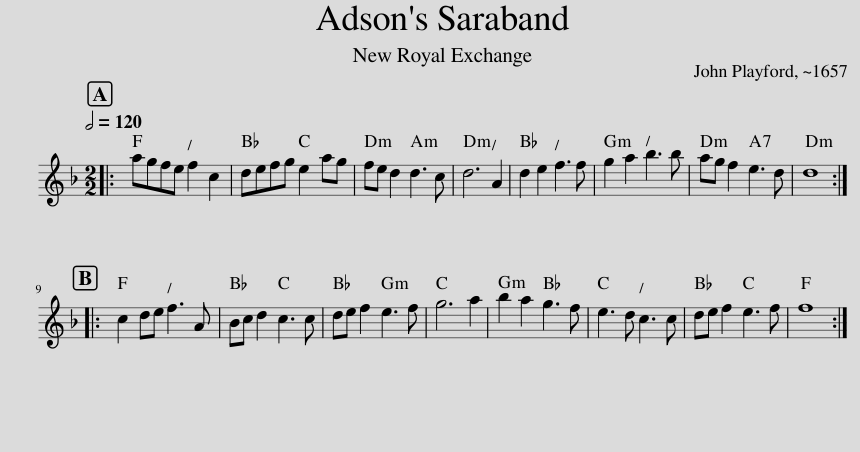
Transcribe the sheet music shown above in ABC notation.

X:1
L:1/8
Q:1/2=120
M:2/2
I:linebreak $
K:F
V:1 treble
V:1
|: agfe f2 c2 | defg e2 ag | fe d2 d3 c | d6 A2 | d2 e2 f3 f | %5
 g2 a2 b3 b | ag f2 e3 d | d8 ::$ c2 de f3 A | Bc d2 c3 c | %10
 de f2 e3 f | g6 a2 | b2 a2 g3 f | e3 d c3 c | de f2 e3 f | %15
 f8 :| %16
